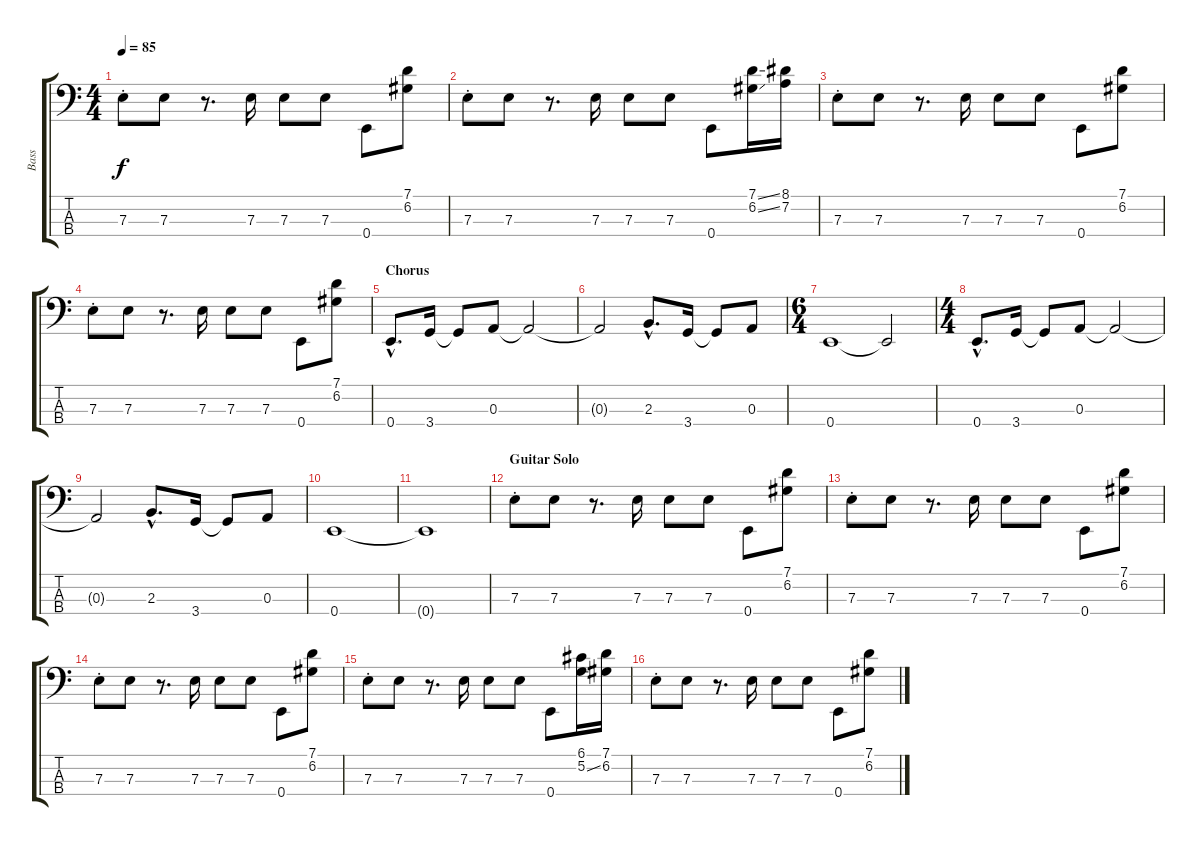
\track ("Bass" "Bass") {instrument electricbassfinger}
\staff {score tabs}
\tuning (G2 D2 A1 E1) {hide}
\ts (4 4)
\tempo 85
\clef f4
\ks c
7.3{st}.8{dy f} 7.3.8 r.8{d} 7.3.16 7.3.8 7.3.8 0.4.8 (7.1 6.2).8 |
7.3{st}.8 7.3.8 r.8{d} 7.3.16 7.3.8 7.3.8 0.4.8 (7.1{ss} 6.2{ss}).16 (8.1 7.2).16 |
7.3{st}.8 7.3.8 r.8{d} 7.3.16 7.3.8 7.3.8 0.4.8 (7.1 6.2).8 |
7.3{st}.8 7.3.8 r.8{d} 7.3.16 7.3.8 7.3.8 0.4.8 (7.1 6.2).8 |
\section ("" "Chorus")
0.4{hac}.8{d} 3.4.16 3.4{t}.8 0.3.8 0.3{t}.2 |
0.3{t}.2 2.3{hac}.8{d} 3.4.16 3.4{t}.8 0.3.8 |
\ts (6 4)
0.4.1 0.4{t}.2 |
\ts (4 4)
0.4{hac}.8{d} 3.4.16 3.4{t}.8 0.3.8 0.3{t}.2 |
0.3{t}.2 2.3{hac}.8{d} 3.4.16 3.4{t}.8 0.3.8 |
0.4.1 |
0.4{t}.1 |
\section ("" "Guitar Solo")
7.3{st}.8 7.3.8 r.8{d} 7.3.16 7.3.8 7.3.8 0.4.8 (7.1 6.2).8 |
7.3{st}.8 7.3.8 r.8{d} 7.3.16 7.3.8 7.3.8 0.4.8 (7.1 6.2).8 |
7.3{st}.8 7.3.8 r.8{d} 7.3.16 7.3.8 7.3.8 0.4.8 (7.1 6.2).8 |
7.3{st}.8 7.3.8 r.8{d} 7.3.16 7.3.8 7.3.8 0.4.8 (6.1 5.2{ss}).16 (7.1 6.2).16 |
7.3{st}.8 7.3.8 r.8{d} 7.3.16 7.3.8 7.3.8 0.4.8 (7.1 6.2).8
